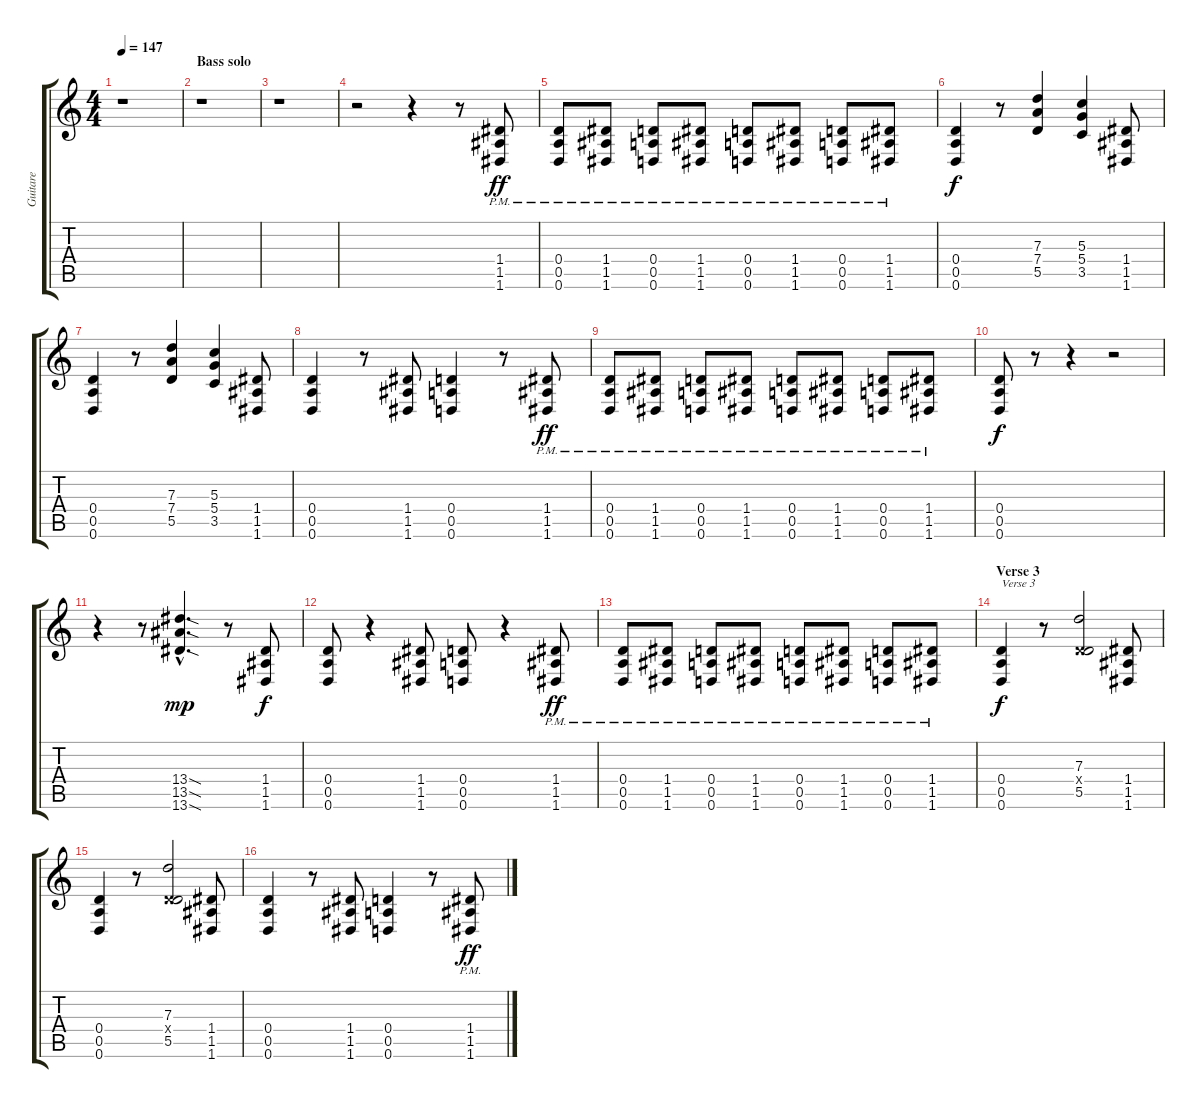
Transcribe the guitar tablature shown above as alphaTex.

\track ("Guitare" "Guitare") {instrument distortionguitar}
\staff {score tabs}
\tuning (E4 B3 G3 D3 A2 D2) {hide}
\ts (4 4)
\tempo 147
\clef g2
\ks c
r.1{dy f} |
\section ("" "Bass solo")
r.1 |
r.1 |
r.2 r.4 r.8 (1.4{pm} 1.5{pm} 1.6{pm}).8{dy ff} |
(0.4{pm} 0.5{pm} 0.6{pm}).8 (1.4{pm} 1.5{pm} 1.6{pm}).8 (0.4{pm} 0.5{pm} 0.6{pm}).8 (1.4{pm} 1.5{pm} 1.6{pm}).8 (0.4{pm} 0.5{pm} 0.6{pm}).8 (1.4{pm} 1.5{pm} 1.6{pm}).8 (0.4{pm} 0.5{pm} 0.6{pm}).8 (1.4{pm} 1.5{pm} 1.6{pm}).8 |
(0.4 0.5 0.6).4{dy f} r.8 (7.3 7.4 5.5).4 (5.3 5.4 3.5).4 (1.4 1.5 1.6).8 |
(0.4 0.5 0.6).4 r.8 (7.3 7.4 5.5).4 (5.3 5.4 3.5).4 (1.4 1.5 1.6).8 |
(0.4 0.5 0.6).4 r.8 (1.4 1.5 1.6).8 (0.4 0.5 0.6).4 r.8 (1.4{pm} 1.5{pm} 1.6{pm}).8{dy ff} |
(0.4{pm} 0.5{pm} 0.6{pm}).8 (1.4{pm} 1.5{pm} 1.6{pm}).8 (0.4{pm} 0.5{pm} 0.6{pm}).8 (1.4{pm} 1.5{pm} 1.6{pm}).8 (0.4{pm} 0.5{pm} 0.6{pm}).8 (1.4{pm} 1.5{pm} 1.6{pm}).8 (0.4{pm} 0.5{pm} 0.6{pm}).8 (1.4{pm} 1.5{pm} 1.6{pm}).8 |
(0.4 0.5 0.6).8{dy f} r.8 r.4 r.2 |
r.4 r.8 (13.4{sod hac} 13.5{sod hac} 13.6{sod hac}).4{d dy mp} r.8 (1.4 1.5 1.6).8{dy f} |
(0.4 0.5 0.6).8 r.4 (1.4 1.5 1.6).8 (0.4 0.5 0.6).8 r.4 (1.4{pm} 1.5{pm} 1.6{pm}).8{dy ff} |
(0.4{pm} 0.5{pm} 0.6{pm}).8 (1.4{pm} 1.5{pm} 1.6{pm}).8 (0.4{pm} 0.5{pm} 0.6{pm}).8 (1.4{pm} 1.5{pm} 1.6{pm}).8 (0.4{pm} 0.5{pm} 0.6{pm}).8 (1.4{pm} 1.5{pm} 1.6{pm}).8 (0.4{pm} 0.5{pm} 0.6{pm}).8 (1.4{pm} 1.5{pm} 1.6{pm}).8 |
\section ("" "Verse 3")
(0.4 0.5 0.6).4{txt "Verse 3" dy f} r.8 (7.3 0.4{x} 5.5).2 (1.4 1.5 1.6).8 |
(0.4 0.5 0.6).4 r.8 (7.3 0.4{x} 5.5).2 (1.4 1.5 1.6).8 |
(0.4 0.5 0.6).4 r.8 (1.4 1.5 1.6).8 (0.4 0.5 0.6).4 r.8 (1.4{pm} 1.5{pm} 1.6{pm}).8{dy ff}
